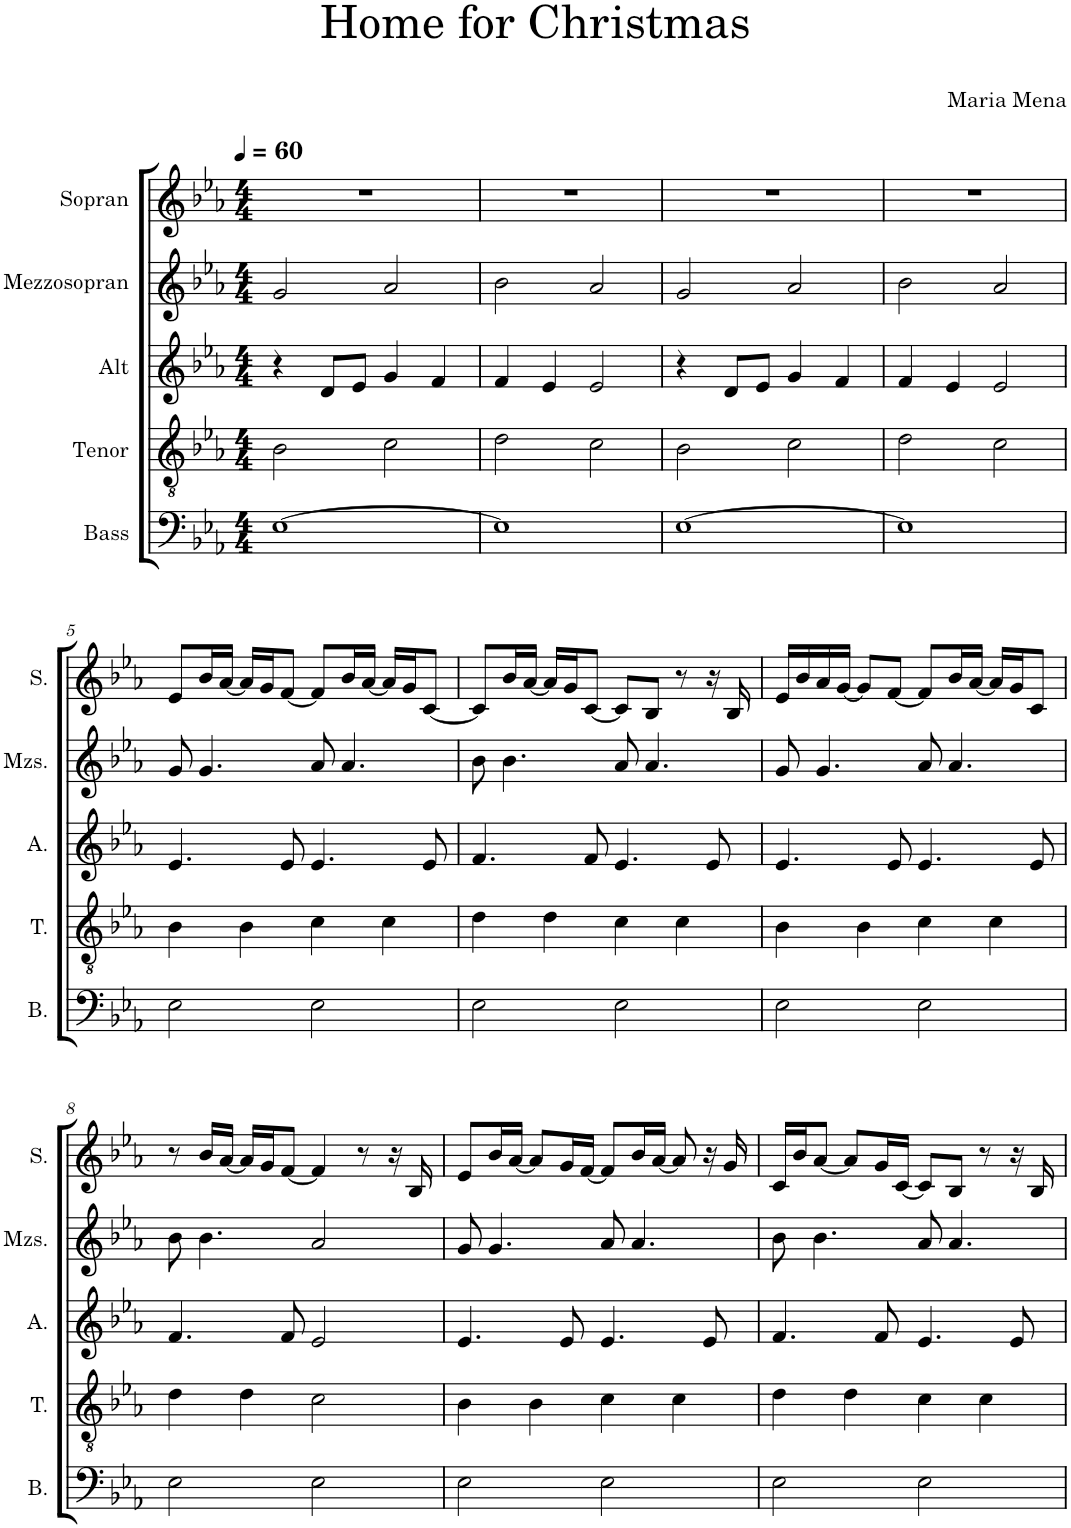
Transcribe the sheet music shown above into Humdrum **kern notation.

**kern	**kern	**kern	**kern	**kern
*part5	*part4	*part3	*part2	*part1
*staff5	*staff4	*staff3	*staff2	*staff1
*I"Bass	*I"Tenor	*I"Alt	*I"Mezzosopran	*I"Sopran
*I'B.	*I'T.	*I'A.	*I'Mzs.	*I'S.
*clefF4	*clefGv2	*clefG2	*clefG2	*clefG2
*k[b-e-a-]	*k[b-e-a-]	*k[b-e-a-]	*k[b-e-a-]	*k[b-e-a-]
*M4/4	*M4/4	*M4/4	*M4/4	*M4/4
*MM60	*MM60	*MM60	*MM60	*MM60
=1	=1	=1	=1	=1
[1E-	2B-\	4r	2g/	1r
.	.	8d/L	.	.
.	.	8e-/J	.	.
.	2c\	4g/	2a-/	.
.	.	4f/	.	.
=2	=2	=2	=2	=2
1E-]	2d\	4f/	2b-\	1r
.	.	4e-/	.	.
.	2c\	2e-/	2a-/	.
=3	=3	=3	=3	=3
[1E-	2B-\	4r	2g/	1r
.	.	8d/L	.	.
.	.	8e-/J	.	.
.	2c\	4g/	2a-/	.
.	.	4f/	.	.
=4	=4	=4	=4	=4
1E-]	2d\	4f/	2b-\	1r
.	.	4e-/	.	.
.	2c\	2e-/	2a-/	.
!!LO:LB:g=z
=5	=5	=5	=5	=5
2E-\	4B-\	4.e-/	8g/	8e-/L
.	.	.	4.g/	16b-/L
.	.	.	.	[16a-/JJ
.	4B-\	.	.	16a-/LL]
.	.	.	.	16g/J
.	.	8e-/	.	[8f/J
2E-\	4c\	4.e-/	8a-/	8f/L]
.	.	.	4.a-/	16b-/L
.	.	.	.	[16a-/JJ
.	4c\	.	.	16a-/LL]
.	.	.	.	16g/J
.	.	8e-/	.	[8c/J
=6	=6	=6	=6	=6
2E-\	4d\	4.f/	8b-\	8c/L]
.	.	.	4.b-\	16b-/L
.	.	.	.	[16a-/JJ
.	4d\	.	.	16a-/LL]
.	.	.	.	16g/J
.	.	8f/	.	[8c/J
2E-\	4c\	4.e-/	8a-/	8c/L]
.	.	.	4.a-/	8B-/J
.	4c\	.	.	8r
.	.	8e-/	.	16r
.	.	.	.	16B-/
=7	=7	=7	=7	=7
2E-\	4B-\	4.e-/	8g/	16e-/LL
.	.	.	.	16b-/
.	.	.	4.g/	16a-/
.	.	.	.	[16g/JJ
.	4B-\	.	.	8g/L]
.	.	8e-/	.	[8f/J
2E-\	4c\	4.e-/	8a-/	8f/L]
.	.	.	4.a-/	16b-/L
.	.	.	.	[16a-/JJ
.	4c\	.	.	16a-/LL]
.	.	.	.	16g/J
.	.	8e-/	.	8c/J
!!LO:LB:g=z
=8	=8	=8	=8	=8
2E-\	4d\	4.f/	8b-\	8r
.	.	.	4.b-\	16b-/LL
.	.	.	.	[16a-/JJ
.	4d\	.	.	16a-/LL]
.	.	.	.	16g/J
.	.	8f/	.	[8f/J
2E-\	2c\	2e-/	2a-/	4f/]
.	.	.	.	8r
.	.	.	.	16r
.	.	.	.	16B-/
=9	=9	=9	=9	=9
2E-\	4B-\	4.e-/	8g/	8e-/L
.	.	.	4.g/	16b-/L
.	.	.	.	[16a-/JJ
.	4B-\	.	.	8a-/L]
.	.	8e-/	.	16g/L
.	.	.	.	[16f/JJ
2E-\	4c\	4.e-/	8a-/	8f/L]
.	.	.	4.a-/	16b-/L
.	.	.	.	[16a-/JJ
.	4c\	.	.	8a-/]
.	.	8e-/	.	16r
.	.	.	.	16g/
=10	=10	=10	=10	=10
2E-\	4d\	4.f/	8b-\	16c/LL
.	.	.	.	16b-/J
.	.	.	4.b-\	[8a-/J
.	4d\	.	.	8a-/L]
.	.	8f/	.	16g/L
.	.	.	.	[16c/JJ
2E-\	4c\	4.e-/	8a-/	8c/L]
.	.	.	4.a-/	8B-/J
.	4c\	.	.	8r
.	.	8e-/	.	16r
.	.	.	.	16B-/
=	=	=	=	=
*-	*-	*-	*-	*-
